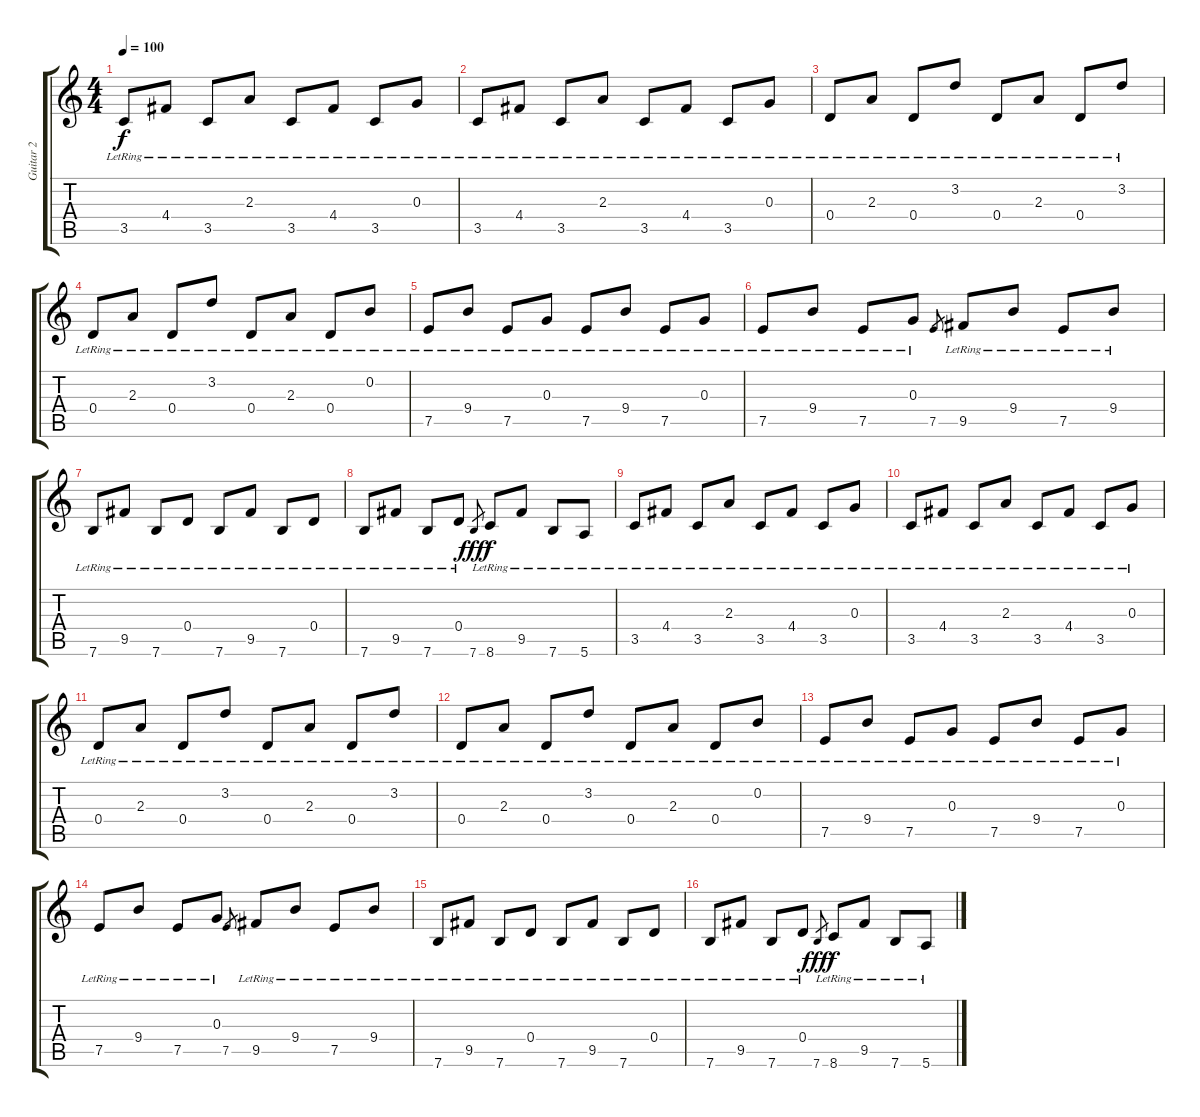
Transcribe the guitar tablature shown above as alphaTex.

\track ("Guitar 2" "Guitar 2") {instrument acousticguitarsteel}
\staff {score tabs}
\tuning (E4 B3 G3 D3 A2 E2) {hide}
\ts (4 4)
\tempo 100
\clef g2
\ks c
3.5{lr}.8{dy f instrument acousticguitarsteel} 4.4{lr}.8 3.5{lr}.8 2.3{lr}.8 3.5{lr}.8 4.4{lr}.8 3.5{lr}.8 0.3{lr}.8 |
3.5{lr}.8 4.4{lr}.8 3.5{lr}.8 2.3{lr}.8 3.5{lr}.8 4.4{lr}.8 3.5{lr}.8 0.3{lr}.8 |
0.4{lr}.8 2.3{lr}.8 0.4{lr}.8 3.2{lr}.8 0.4{lr}.8 2.3{lr}.8 0.4{lr}.8 3.2{lr}.8 |
0.4{lr}.8 2.3{lr}.8 0.4{lr}.8 3.2{lr}.8 0.4{lr}.8 2.3{lr}.8 0.4{lr}.8 0.2{lr}.8 |
7.5{lr}.8 9.4{lr}.8 7.5{lr}.8 0.3{lr}.8 7.5{lr}.8 9.4{lr}.8 7.5{lr}.8 0.3{lr}.8 |
7.5{lr}.8 9.4{lr}.8 7.5{lr}.8 0.3{lr}.8 7.5.8{gr} 9.5{lr}.8 9.4{lr}.8 7.5{lr}.8 9.4{lr}.8 |
7.6{lr}.8 9.5{lr}.8 7.6{lr}.8 0.4{lr}.8 7.6{lr}.8 9.5{lr}.8 7.6{lr}.8 0.4{lr}.8 |
7.6{lr}.8 9.5{lr}.8 7.6{lr}.8 0.4{lr}.8 7.6.8{gr dy fff} 8.6{lr}.8{dy f} 9.5{lr}.8 7.6{lr}.8 5.6{lr}.8 |
3.5{lr}.8 4.4{lr}.8 3.5{lr}.8 2.3{lr}.8 3.5{lr}.8 4.4{lr}.8 3.5{lr}.8 0.3{lr}.8 |
3.5{lr}.8 4.4{lr}.8 3.5{lr}.8 2.3{lr}.8 3.5{lr}.8 4.4{lr}.8 3.5{lr}.8 0.3{lr}.8 |
0.4{lr}.8 2.3{lr}.8 0.4{lr}.8 3.2{lr}.8 0.4{lr}.8 2.3{lr}.8 0.4{lr}.8 3.2{lr}.8 |
0.4{lr}.8 2.3{lr}.8 0.4{lr}.8 3.2{lr}.8 0.4{lr}.8 2.3{lr}.8 0.4{lr}.8 0.2{lr}.8 |
7.5{lr}.8 9.4{lr}.8 7.5{lr}.8 0.3{lr}.8 7.5{lr}.8 9.4{lr}.8 7.5{lr}.8 0.3{lr}.8 |
7.5{lr}.8 9.4{lr}.8 7.5{lr}.8 0.3{lr}.8 7.5.8{gr} 9.5{lr}.8 9.4{lr}.8 7.5{lr}.8 9.4{lr}.8 |
7.6{lr}.8 9.5{lr}.8 7.6{lr}.8 0.4{lr}.8 7.6{lr}.8 9.5{lr}.8 7.6{lr}.8 0.4{lr}.8 |
7.6{lr}.8 9.5{lr}.8 7.6{lr}.8 0.4{lr}.8 7.6.8{gr dy fff} 8.6{lr}.8{dy f} 9.5{lr}.8 7.6{lr}.8 5.6{lr}.8
